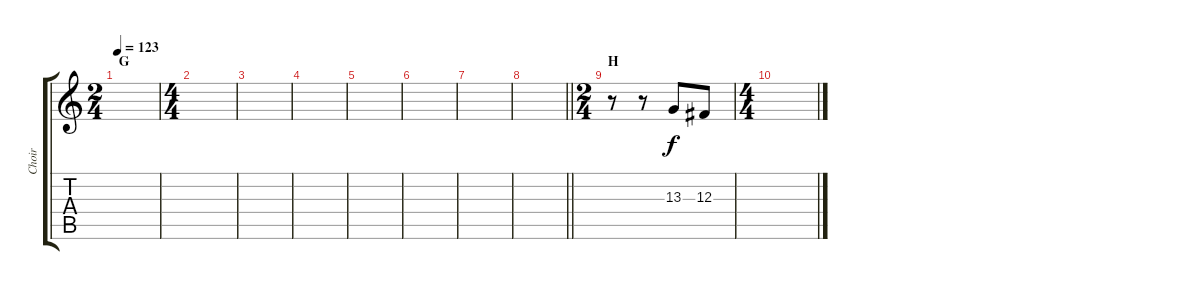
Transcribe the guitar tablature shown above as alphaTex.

\track ("Choir" "Choir") {instrument pad4choir}
\staff {score tabs}
\tuning (Eb4 Bb3 Gb3 Db3 Ab2 Eb2) {hide}
\ts (2 4)
\section ("" "G")
\tempo 123
\clef g2
\ks c
|
\ts (4 4)
|
|
|
|
|
|
\barLineRight lightlight
|
\ts (2 4)
\section ("" "H")
r.8 r.8 13.3.8 12.3.8 |
\ts (4 4)
